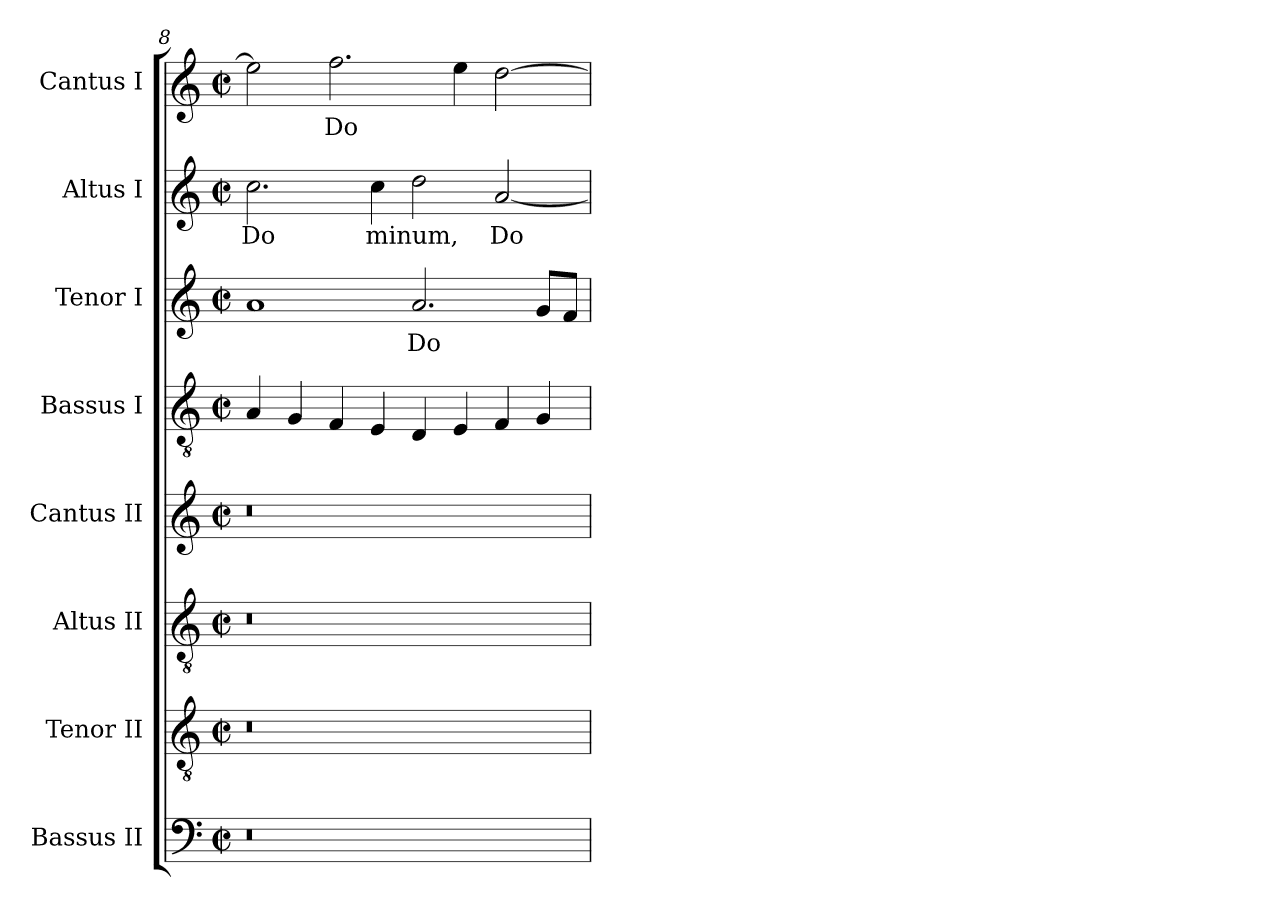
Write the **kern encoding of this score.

**kern	**kern	**kern	**kern	**kern	**text	**kern	**text	**kern	**text	**kern	**text
*part8	*part7	*part6	*part5	*part4	*part4	*part3	*part3	*part2	*part2	*part1	*part1
*staff8	*staff7	*staff6	*staff5	*staff4	*staff4	*staff3	*staff3	*staff2	*staff2	*staff1	*staff1
*I"Bassus II	*I"Tenor II	*I"Altus II	*I"Cantus II	*I"Bassus I	*	*I"Tenor I	*	*I"Altus I	*	*I"Cantus I	*
*clefF4	*clefGv2	*clefGv2	*clefG2	*clefGv2	*	*clefG2	*	*clefG2	*	*clefG2	*
*k[]	*k[]	*k[]	*k[]	*k[]	*	*k[]	*	*k[]	*	*k[]	*
*C:	*C:	*C:	*C:	*C:	*	*C:	*	*C:	*	*C:	*
*M2/2	*M2/2	*M2/2	*M2/2	*M2/2	*	*M2/2	*	*M2/2	*	*M2/2	*
*met(c|)	*met(c|)	*met(c|)	*met(c|)	*met(c|)	*	*met(c|)	*	*met(c|)	*	*met(c|)	*
=8	=8	=8	=8	=8	=8	=8	=8	=8	=8	=8	=8
!	!	!	!	!	!LO:LY:b:cj	!	!LO:LY:b:cj	!	!LO:LY:b:cj	!	!LO:LY:b:cj
0r	0r	0r	0r	4A/	.	1a	.	2.cc\	Do	2ee\]	.
!	!	!	!	!	!LO:LY:b:cj	!	!	!	!	!	!
.	.	.	.	4G/	.	.	.	.	.	.	.
!	!	!	!	!	!LO:LY:b:cj	!	!	!	!	!	!LO:LY:b:cj
.	.	.	.	4F/	.	.	.	.	.	2.ff\	Do-
!	!	!	!	!	!LO:LY:b:cj	!	!	!	!LO:LY:b:cj	!	!
.	.	.	.	4E/	.	.	.	4cc\	minum,	.	.
!	!	!	!	!	!LO:LY:b:cj	!	!LO:LY:b:cj	!	!LO:LY:b:cj	!	!
.	.	.	.	4D/	.	2.a/	Do-	2dd\	.	.	.
!	!	!	!	!	!LO:LY:b:cj	!	!	!	!	!	!LO:LY:b:cj
.	.	.	.	4E/	.	.	.	.	.	4ee\	--
!	!	!	!	!	!LO:LY:b:cj	!	!	!	!LO:LY:b:cj	!	!LO:LY:b:cj
.	.	.	.	4F/	.	.	.	[<2a/	Do	[>2dd\	--
!	!	!	!	!	!LO:LY:b:cj	!	!LO:LY:b:cj	!	!	!	!
.	.	.	.	4G/	.	8g/L	--	.	.	.	.
!	!	!	!	!	!	!	!LO:LY:b:cj	!	!	!	!
.	.	.	.	.	.	8f/J	--	.	.	.	.
=	=	=	=	=	=	=	=	=	=	=	=
*-	*-	*-	*-	*-	*-	*-	*-	*-	*-	*-	*-
